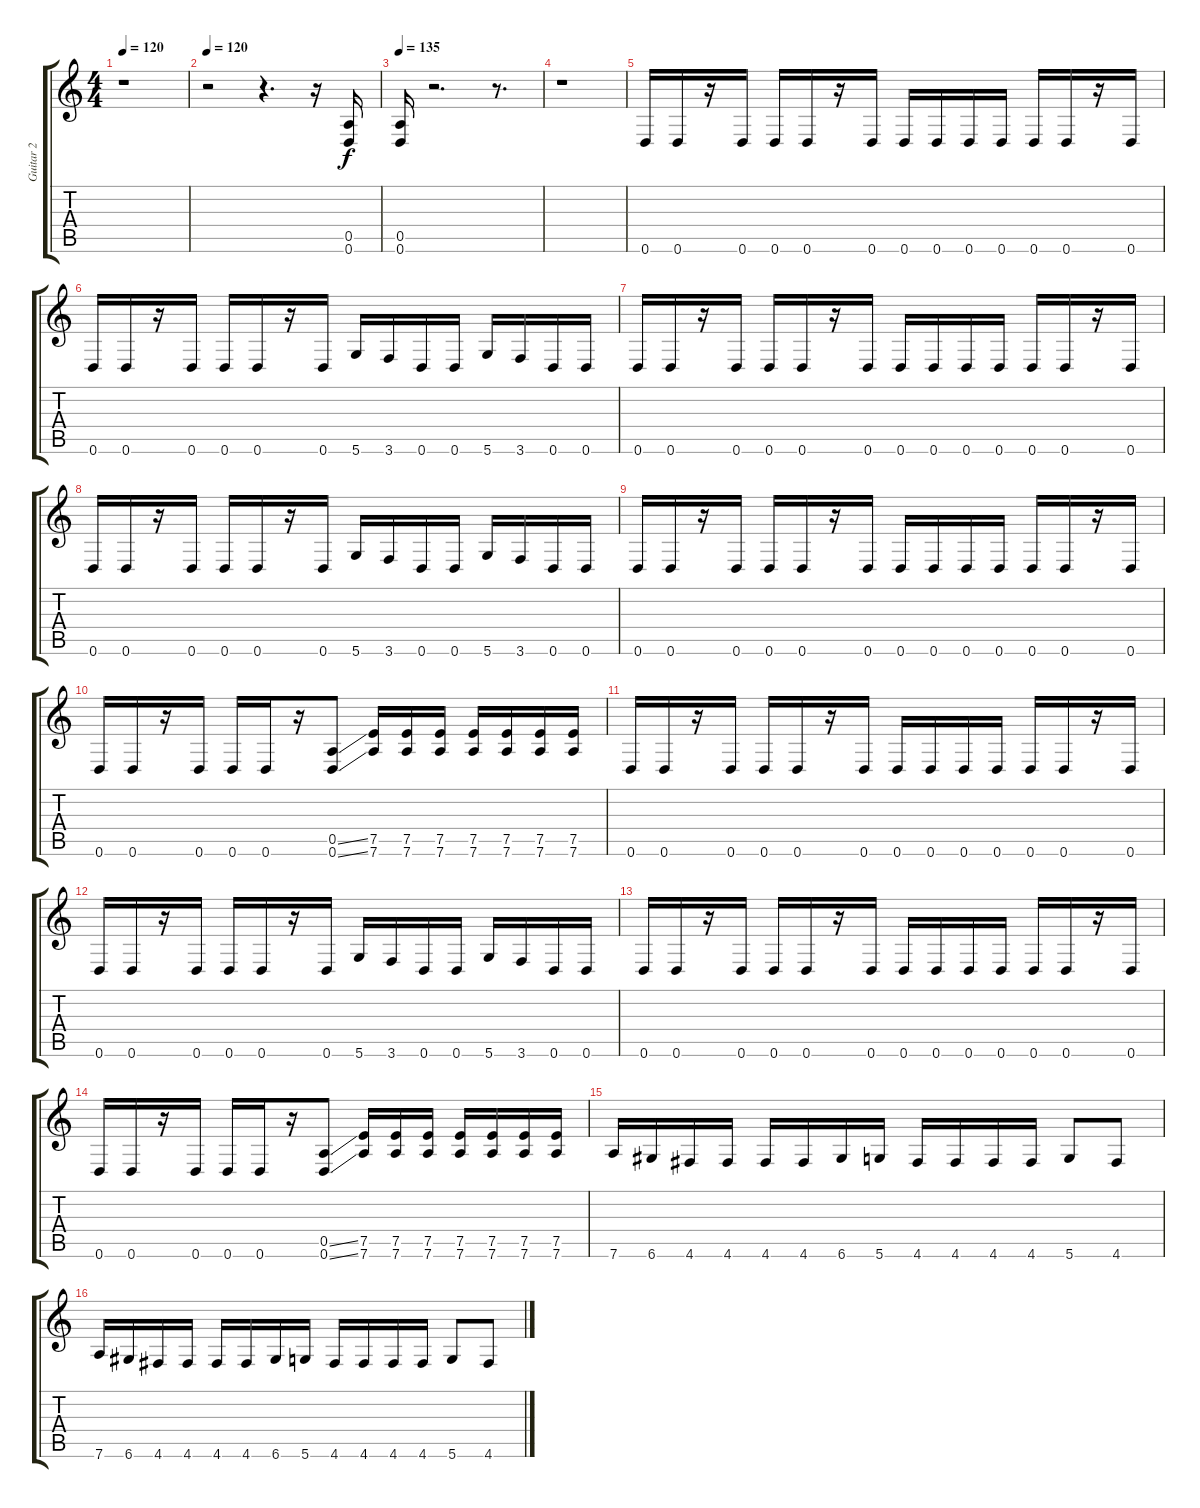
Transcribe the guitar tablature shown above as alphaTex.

\track ("Guitar 2" "Guitar 2") {instrument distortionguitar}
\staff {score tabs}
\tuning (E4 B3 G3 D3 A2 D2) {hide}
\ts (4 4)
\tempo 120
\clef g2
\ks c
r.1{dy f} |
\tempo 120
r.2 r.4{d} r.16 (0.5 0.6).16 |
\tempo 135
(0.5 0.6).16 r.2{d} r.8{d} |
r.1 |
0.6.16 0.6.16 r.16 0.6.16 0.6.16 0.6.16 r.16 0.6.16 0.6.16 0.6.16 0.6.16 0.6.16 0.6.16 0.6.16 r.16 0.6.16 |
0.6.16 0.6.16 r.16 0.6.16 0.6.16 0.6.16 r.16 0.6.16 5.6.16 3.6.16 0.6.16 0.6.16 5.6.16 3.6.16 0.6.16 0.6.16 |
0.6.16 0.6.16 r.16 0.6.16 0.6.16 0.6.16 r.16 0.6.16 0.6.16 0.6.16 0.6.16 0.6.16 0.6.16 0.6.16 r.16 0.6.16 |
0.6.16 0.6.16 r.16 0.6.16 0.6.16 0.6.16 r.16 0.6.16 5.6.16 3.6.16 0.6.16 0.6.16 5.6.16 3.6.16 0.6.16 0.6.16 |
0.6.16 0.6.16 r.16 0.6.16 0.6.16 0.6.16 r.16 0.6.16 0.6.16 0.6.16 0.6.16 0.6.16 0.6.16 0.6.16 r.16 0.6.16 |
0.6.16 0.6.16 r.16 0.6.16 0.6.16 0.6.16 r.16 (0.5{ss} 0.6{ss}).8 (7.5 7.6).16 (7.5 7.6).16 (7.5 7.6).16 (7.5 7.6).16 (7.5 7.6).16 (7.5 7.6).16 (7.5 7.6).16 |
0.6.16 0.6.16 r.16 0.6.16 0.6.16 0.6.16 r.16 0.6.16 0.6.16 0.6.16 0.6.16 0.6.16 0.6.16 0.6.16 r.16 0.6.16 |
0.6.16 0.6.16 r.16 0.6.16 0.6.16 0.6.16 r.16 0.6.16 5.6.16 3.6.16 0.6.16 0.6.16 5.6.16 3.6.16 0.6.16 0.6.16 |
0.6.16 0.6.16 r.16 0.6.16 0.6.16 0.6.16 r.16 0.6.16 0.6.16 0.6.16 0.6.16 0.6.16 0.6.16 0.6.16 r.16 0.6.16 |
0.6.16 0.6.16 r.16 0.6.16 0.6.16 0.6.16 r.16 (0.5{ss} 0.6{ss}).8 (7.5 7.6).16 (7.5 7.6).16 (7.5 7.6).16 (7.5 7.6).16 (7.5 7.6).16 (7.5 7.6).16 (7.5 7.6).16 |
7.6.16 6.6.16 4.6.16 4.6.16 4.6.16 4.6.16 6.6.16 5.6.16 4.6.16 4.6.16 4.6.16 4.6.16 5.6.8 4.6.8 |
7.6.16 6.6.16 4.6.16 4.6.16 4.6.16 4.6.16 6.6.16 5.6.16 4.6.16 4.6.16 4.6.16 4.6.16 5.6.8 4.6.8
